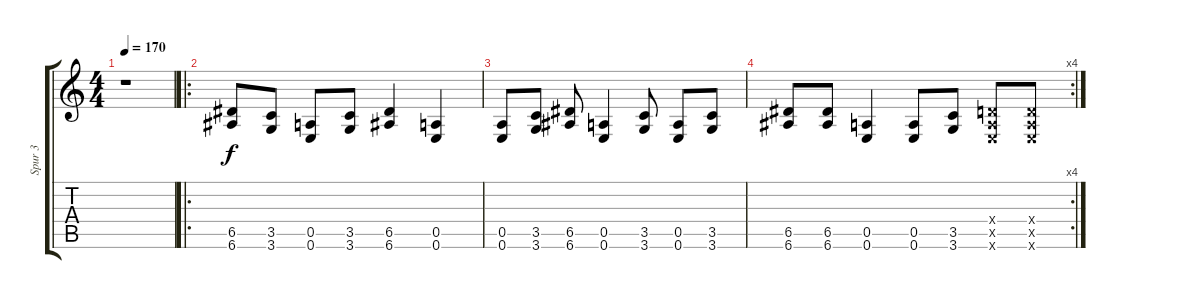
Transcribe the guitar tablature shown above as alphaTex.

\track ("Spur 3" "Spur 3") {instrument distortionguitar}
\staff {score tabs}
\tuning (E4 B3 G3 D3 A2 E2) {hide}
\ts (4 4)
\tempo 170
\clef g2
\ks c
r.1{dy f} |
\ro
(6.5 6.6).8 (3.5 3.6).8 (0.5 0.6).8 (3.5 3.6).8 (6.5 6.6).4 (0.5 0.6).4 |
(0.5 0.6).8 (3.5 3.6).8 (6.5 6.6).8 (0.5 0.6).4 (3.5 3.6).8 (0.5 0.6).8 (3.5 3.6).8 |
\rc 4
(6.5 6.6).8 (6.5 6.6).8 (0.5 0.6).4 (0.5 0.6).8 (3.5 3.6).8 (0.4{x} 0.5{x} 0.6{x}).8 (0.4{x} 0.5{x} 0.6{x}).8
